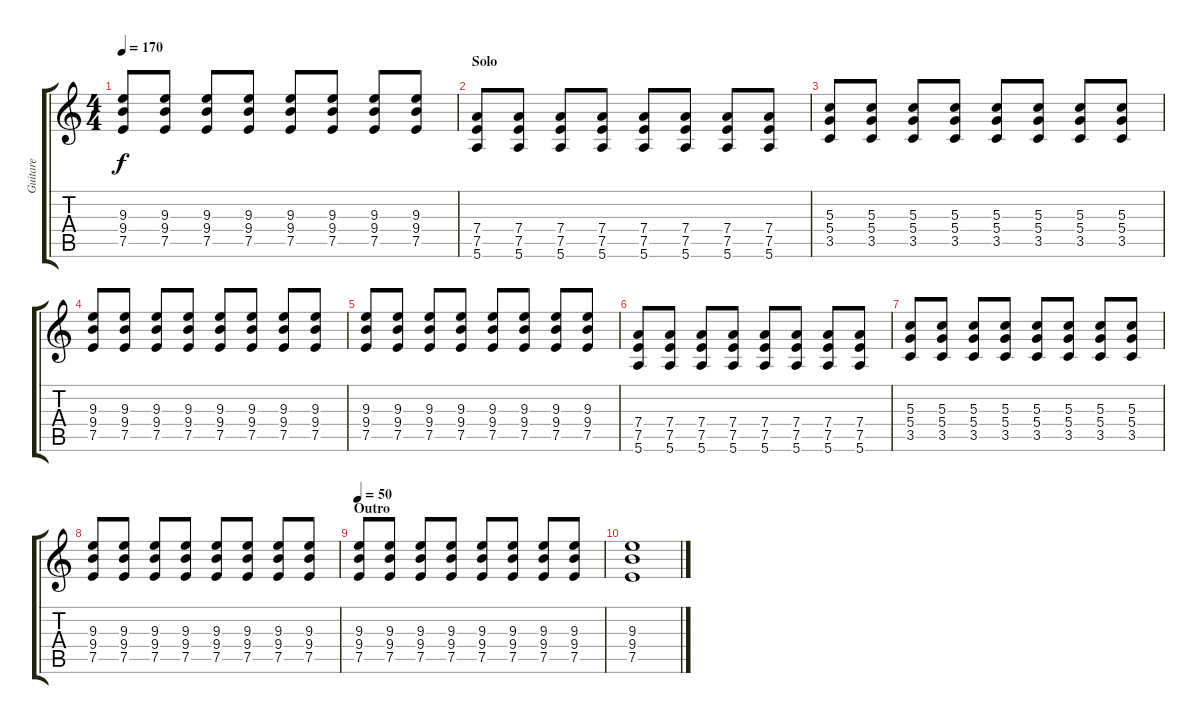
\track ("Guitare" "Guitare") {instrument overdrivenguitar}
\staff {score tabs}
\tuning (E4 B3 G3 D3 A2 E2) {hide}
\ts (4 4)
\tempo 170
\clef g2
\ks c
(9.3 9.4 7.5).8{dy f} (9.3 9.4 7.5).8 (9.3 9.4 7.5).8 (9.3 9.4 7.5).8 (9.3 9.4 7.5).8 (9.3 9.4 7.5).8 (9.3 9.4 7.5).8 (9.3 9.4 7.5).8 |
\section ("" "Solo")
(7.4 7.5 5.6).8 (7.4 7.5 5.6).8 (7.4 7.5 5.6).8 (7.4 7.5 5.6).8 (7.4 7.5 5.6).8 (7.4 7.5 5.6).8 (7.4 7.5 5.6).8 (7.4 7.5 5.6).8 |
(5.3 5.4 3.5).8 (5.3 5.4 3.5).8 (5.3 5.4 3.5).8 (5.3 5.4 3.5).8 (5.3 5.4 3.5).8 (5.3 5.4 3.5).8 (5.3 5.4 3.5).8 (5.3 5.4 3.5).8 |
(9.3 9.4 7.5).8 (9.3 9.4 7.5).8 (9.3 9.4 7.5).8 (9.3 9.4 7.5).8 (9.3 9.4 7.5).8 (9.3 9.4 7.5).8 (9.3 9.4 7.5).8 (9.3 9.4 7.5).8 |
(9.3 9.4 7.5).8 (9.3 9.4 7.5).8 (9.3 9.4 7.5).8 (9.3 9.4 7.5).8 (9.3 9.4 7.5).8 (9.3 9.4 7.5).8 (9.3 9.4 7.5).8 (9.3 9.4 7.5).8 |
(7.4 7.5 5.6).8 (7.4 7.5 5.6).8 (7.4 7.5 5.6).8 (7.4 7.5 5.6).8 (7.4 7.5 5.6).8 (7.4 7.5 5.6).8 (7.4 7.5 5.6).8 (7.4 7.5 5.6).8 |
(5.3 5.4 3.5).8 (5.3 5.4 3.5).8 (5.3 5.4 3.5).8 (5.3 5.4 3.5).8 (5.3 5.4 3.5).8 (5.3 5.4 3.5).8 (5.3 5.4 3.5).8 (5.3 5.4 3.5).8 |
(9.3 9.4 7.5).8 (9.3 9.4 7.5).8 (9.3 9.4 7.5).8 (9.3 9.4 7.5).8 (9.3 9.4 7.5).8 (9.3 9.4 7.5).8 (9.3 9.4 7.5).8 (9.3 9.4 7.5).8 |
\section ("" "Outro")
\tempo 50
(9.3 9.4 7.5).8 (9.3 9.4 7.5).8 (9.3 9.4 7.5).8 (9.3 9.4 7.5).8 (9.3 9.4 7.5).8 (9.3 9.4 7.5).8 (9.3 9.4 7.5).8 (9.3 9.4 7.5).8 |
(9.3 9.4 7.5).1{volume 0}
